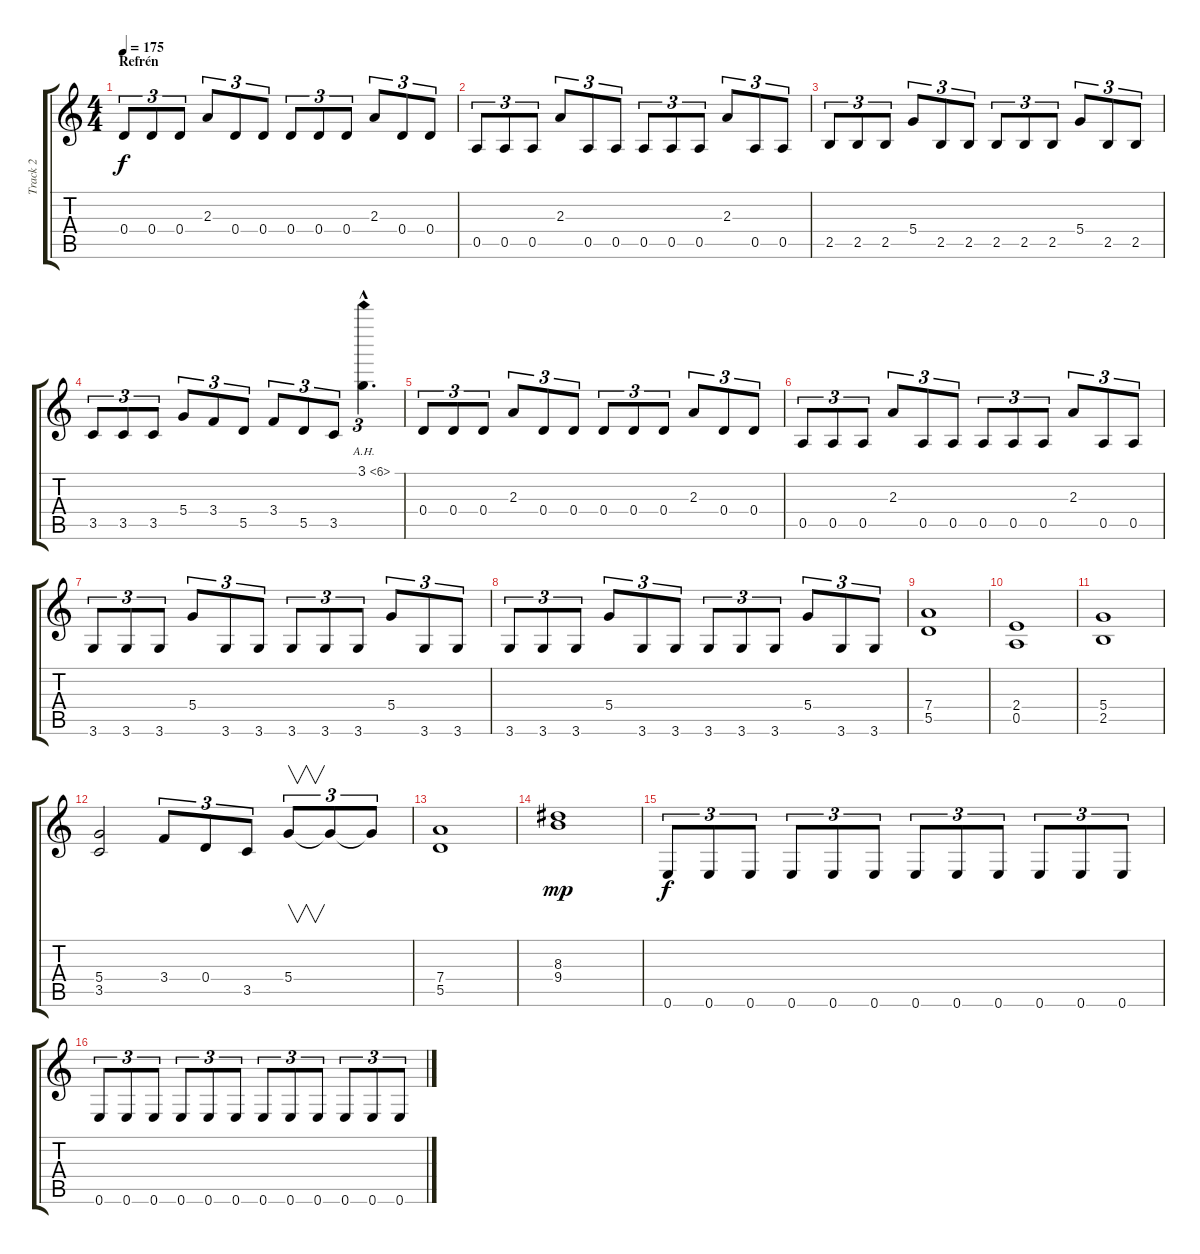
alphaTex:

\track ("Track 2" "Track 2") {instrument distortionguitar}
\staff {score tabs}
\tuning (E4 B3 G3 D3 A2 E2) {hide}
\ts (4 4)
\section ("" "Refrén")
\tempo 175
\clef g2
\ks c
0.4.8{tu (3 2) dy f} 0.4.8{tu (3 2)} 0.4.8{tu (3 2)} 2.3.8{tu (3 2)} 0.4.8{tu (3 2)} 0.4.8{tu (3 2)} 0.4.8{tu (3 2)} 0.4.8{tu (3 2)} 0.4.8{tu (3 2)} 2.3.8{tu (3 2)} 0.4.8{tu (3 2)} 0.4.8{tu (3 2)} |
0.5.8{tu (3 2)} 0.5.8{tu (3 2)} 0.5.8{tu (3 2)} 2.3.8{tu (3 2)} 0.5.8{tu (3 2)} 0.5.8{tu (3 2)} 0.5.8{tu (3 2)} 0.5.8{tu (3 2)} 0.5.8{tu (3 2)} 2.3.8{tu (3 2)} 0.5.8{tu (3 2)} 0.5.8{tu (3 2)} |
2.5.8{tu (3 2)} 2.5.8{tu (3 2)} 2.5.8{tu (3 2)} 5.4.8{tu (3 2)} 2.5.8{tu (3 2)} 2.5.8{tu (3 2)} 2.5.8{tu (3 2)} 2.5.8{tu (3 2)} 2.5.8{tu (3 2)} 5.4.8{tu (3 2)} 2.5.8{tu (3 2)} 2.5.8{tu (3 2)} |
3.5.8{tu (3 2)} 3.5.8{tu (3 2)} 3.5.8{tu (3 2)} 5.4.8{tu (3 2)} 3.4.8{tu (3 2)} 5.5.8{tu (3 2)} 3.4.8{tu (3 2)} 5.5.8{tu (3 2)} 3.5.8{tu (3 2)} 3.1{ah 3 hac}.4{d tu (3 2)} |
0.4.8{tu (3 2)} 0.4.8{tu (3 2)} 0.4.8{tu (3 2)} 2.3.8{tu (3 2)} 0.4.8{tu (3 2)} 0.4.8{tu (3 2)} 0.4.8{tu (3 2)} 0.4.8{tu (3 2)} 0.4.8{tu (3 2)} 2.3.8{tu (3 2)} 0.4.8{tu (3 2)} 0.4.8{tu (3 2)} |
0.5.8{tu (3 2)} 0.5.8{tu (3 2)} 0.5.8{tu (3 2)} 2.3.8{tu (3 2)} 0.5.8{tu (3 2)} 0.5.8{tu (3 2)} 0.5.8{tu (3 2)} 0.5.8{tu (3 2)} 0.5.8{tu (3 2)} 2.3.8{tu (3 2)} 0.5.8{tu (3 2)} 0.5.8{tu (3 2)} |
3.6.8{tu (3 2)} 3.6.8{tu (3 2)} 3.6.8{tu (3 2)} 5.4.8{tu (3 2)} 3.6.8{tu (3 2)} 3.6.8{tu (3 2)} 3.6.8{tu (3 2)} 3.6.8{tu (3 2)} 3.6.8{tu (3 2)} 5.4.8{tu (3 2)} 3.6.8{tu (3 2)} 3.6.8{tu (3 2)} |
3.6.8{tu (3 2)} 3.6.8{tu (3 2)} 3.6.8{tu (3 2)} 5.4.8{tu (3 2)} 3.6.8{tu (3 2)} 3.6.8{tu (3 2)} 3.6.8{tu (3 2)} 3.6.8{tu (3 2)} 3.6.8{tu (3 2)} 5.4.8{tu (3 2)} 3.6.8{tu (3 2)} 3.6.8{tu (3 2)} |
(7.4 5.5).1 |
(2.4 0.5).1 |
(5.4 2.5).1 |
(5.4 3.5).2 3.4.8{tu (3 2)} 0.4.8{tu (3 2)} 3.5.8{tu (3 2)} 5.4.8{v tu (3 2)} 5.4{t}.8{tu (3 2)} 5.4{t}.8{tu (3 2)} |
(7.4 5.5).1 |
(8.3 9.4).1{dy mp} |
0.6.8{tu (3 2) dy f} 0.6.8{tu (3 2)} 0.6.8{tu (3 2)} 0.6.8{tu (3 2)} 0.6.8{tu (3 2)} 0.6.8{tu (3 2)} 0.6.8{tu (3 2)} 0.6.8{tu (3 2)} 0.6.8{tu (3 2)} 0.6.8{tu (3 2)} 0.6.8{tu (3 2)} 0.6.8{tu (3 2)} |
0.6.8{tu (3 2)} 0.6.8{tu (3 2)} 0.6.8{tu (3 2)} 0.6.8{tu (3 2)} 0.6.8{tu (3 2)} 0.6.8{tu (3 2)} 0.6.8{tu (3 2)} 0.6.8{tu (3 2)} 0.6.8{tu (3 2)} 0.6.8{tu (3 2)} 0.6.8{tu (3 2)} 0.6.8{tu (3 2)}
